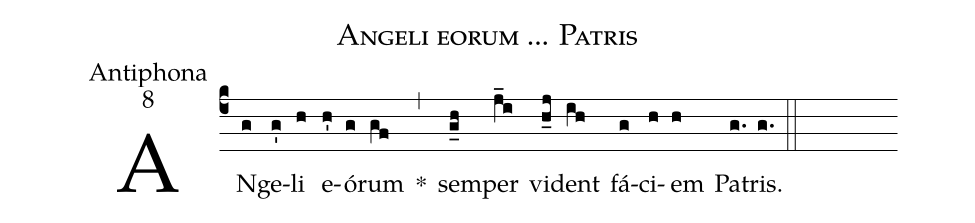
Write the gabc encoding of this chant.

name:Angeli eorum ... Patris;
office-part:Antiphona;
mode:8;
%%
(c4) AN(g)ge(g')li(h) e(h')ó(g)rum(gf) *(,) sem(g_h)per(j_i) vi(h_j)dent(ih) fá(g)ci(h)em(h) Pa(g.)tris.(g.) (::)
